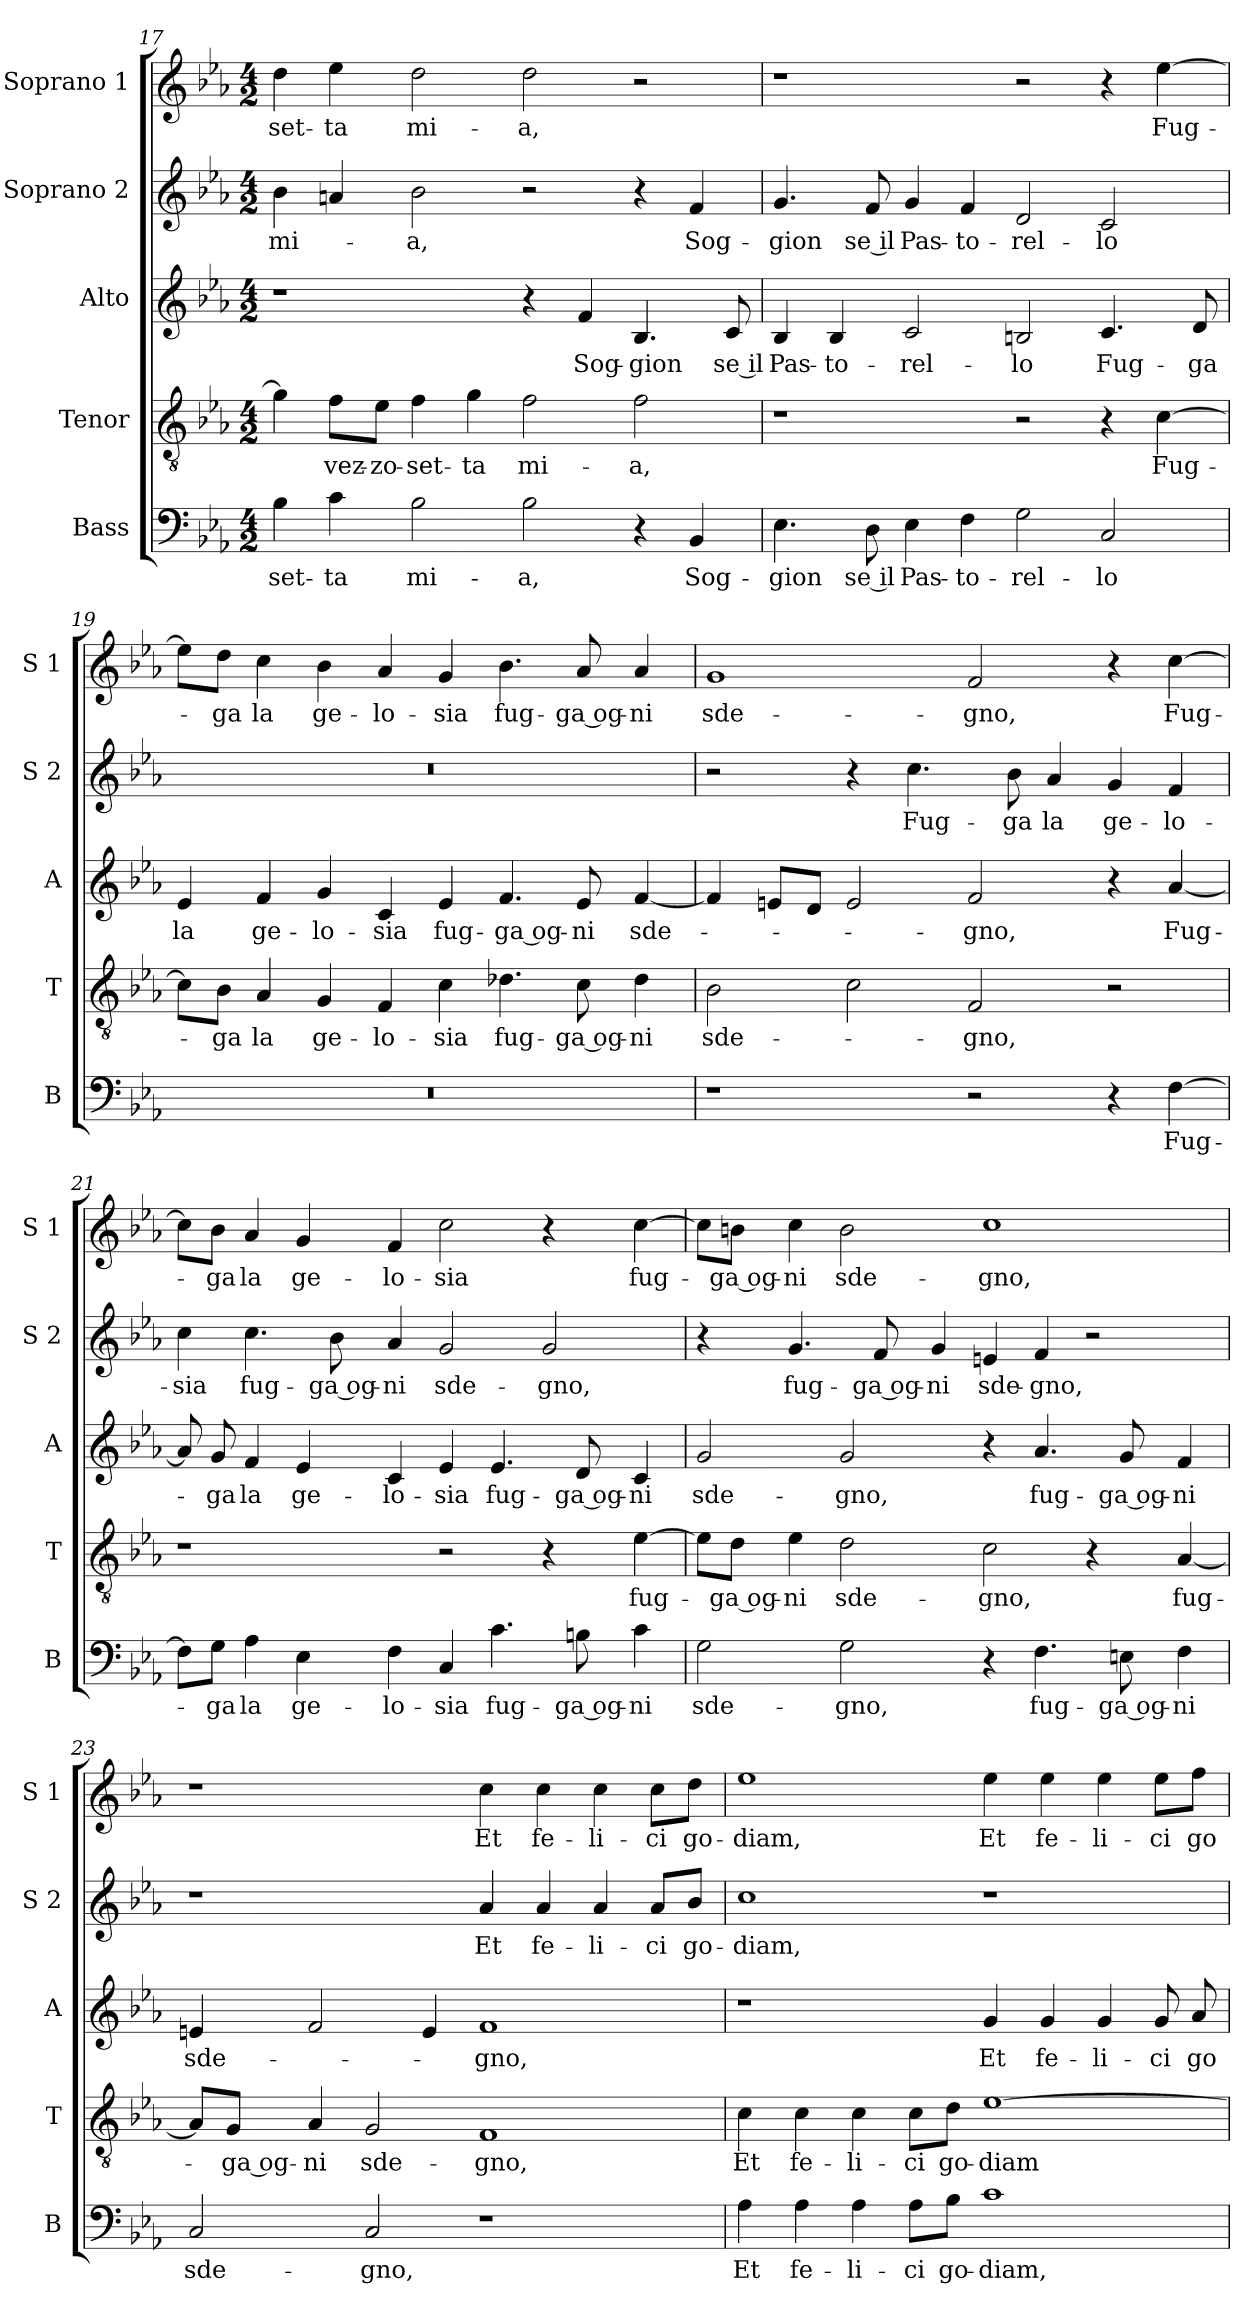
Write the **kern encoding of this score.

**kern	**text	**kern	**text	**kern	**text	**kern	**text	**kern	**text
*part5	*part5	*part4	*part4	*part3	*part3	*part2	*part2	*part1	*part1
*staff5	*staff5	*staff4	*staff4	*staff3	*staff3	*staff2	*staff2	*staff1	*staff1
*I"Bass	*	*I"Tenor	*	*I"Alto	*	*I"Soprano 2	*	*I"Soprano 1	*
*I'B	*	*I'T	*	*I'A	*	*I'S 2	*	*I'S 1	*
*clefF4	*	*clefGv2	*	*clefG2	*	*clefG2	*	*clefG2	*
*k[b-e-a-]	*	*k[b-e-a-]	*	*k[b-e-a-]	*	*k[b-e-a-]	*	*k[b-e-a-]	*
*E-:	*	*E-:	*	*E-:	*	*E-:	*	*E-:	*
*M4/2	*	*M4/2	*	*M4/2	*	*M4/2	*	*M4/2	*
=17	=17	=17	=17	=17	=17	=17	=17	=17	=17
!	!LO:LY:b	!	!	!	!	!	!LO:LY:b	!	!LO:LY:b
4B-\	-set-	4g\]	.	1r	.	4b-\	mi-	4dd\	-set-
!	!LO:LY:b	!	!LO:LY:b	!	!	!	!	!	!LO:LY:b
4c\	-ta	8f\L	vez-	.	.	4an/	.	4ee-\	-ta
!	!	!	!LO:LY:b	!	!	!	!	!	!
.	.	8e-\J	-zo-	.	.	.	.	.	.
!	!LO:LY:b	!	!LO:LY:b	!	!	!	!LO:LY:b	!	!LO:LY:b
2B-\	mi-	4f\	-set-	.	.	2b-\	-a,	2dd\	mi-
!	!	!	!LO:LY:b	!	!	!	!	!	!
.	.	4g\	-ta	.	.	.	.	.	.
!	!LO:LY:b	!	!LO:LY:b	!	!	!	!	!	!LO:LY:b
2B-\	-a,	2f\	mi-	4r	.	2r	.	2dd\	-a,
!	!	!	!	!	!LO:LY:b	!	!	!	!
.	.	.	.	4f/	Sog-	.	.	.	.
!	!	!	!LO:LY:b	!	!LO:LY:b	!	!	!	!
4r	.	2f\	-a,	4.B-/	-gion	4r	.	2r	.
!	!LO:LY:b	!	!	!	!	!	!LO:LY:b	!	!
4BB-/	Sog-	.	.	.	.	4f/	Sog-	.	.
!	!	!	!	!	!LO:LY:b	!	!	!	!
.	.	.	.	8c/	se il	.	.	.	.
!!LO:PB:g=z
=18	=18	=18	=18	=18	=18	=18	=18	=18	=18
!	!LO:LY:b	!	!	!	!LO:LY:b	!	!LO:LY:b	!	!
4.E-\	-gion	1r	.	4B-/	Pas-	4.g/	-gion	1r	.
!	!	!	!	!	!LO:LY:b	!	!	!	!
.	.	.	.	4B-/	-to-	.	.	.	.
!	!LO:LY:b	!	!	!	!	!	!LO:LY:b	!	!
8D\	se il	.	.	.	.	8f/	se il	.	.
!	!LO:LY:b	!	!	!	!LO:LY:b	!	!LO:LY:b	!	!
4E-\	Pas-	.	.	2c/	-rel-	4g/	Pas-	.	.
!	!LO:LY:b	!	!	!	!	!	!LO:LY:b	!	!
4F\	-to-	.	.	.	.	4f/	-to-	.	.
!	!LO:LY:b	!	!	!	!LO:LY:b	!	!LO:LY:b	!	!
2G\	-rel-	2r	.	2Bn/	-lo	2d/	-rel-	2r	.
!	!LO:LY:b	!	!	!	!LO:LY:b	!	!LO:LY:b	!	!
2C/	-lo	4r	.	4.c/	Fug-	2c/	-lo	4r	.
!	!	!	!LO:LY:b	!	!	!	!	!	!LO:LY:b
.	.	[4c\	Fug-	.	.	.	.	[4ee-\	Fug-
!	!	!	!	!	!LO:LY:b	!	!	!	!
.	.	.	.	8d/	-ga	.	.	.	.
=19	=19	=19	=19	=19	=19	=19	=19	=19	=19
!	!	!	!	!	!LO:LY:b	!	!	!	!
0r	.	8c\L]	.	4e-/	la	0r	.	8ee-\L]	.
!	!	!	!LO:LY:b	!	!	!	!	!	!LO:LY:b
.	.	8B-\J	-ga	.	.	.	.	8dd\J	-ga
!	!	!	!LO:LY:b	!	!LO:LY:b	!	!	!	!LO:LY:b
.	.	4A-/	la	4f/	ge-	.	.	4cc\	la
!	!	!	!LO:LY:b	!	!LO:LY:b	!	!	!	!LO:LY:b
.	.	4G/	ge-	4g/	-lo-	.	.	4b-\	ge-
!	!	!	!LO:LY:b	!	!LO:LY:b	!	!	!	!LO:LY:b
.	.	4F/	-lo-	4c/	-sia	.	.	4a-/	-lo-
!	!	!	!LO:LY:b	!	!LO:LY:b	!	!	!	!LO:LY:b
.	.	4c\	-sia	4e-/	fug-	.	.	4g/	-sia
!	!	!	!LO:LY:b	!	!LO:LY:b	!	!	!	!LO:LY:b
.	.	4.d-X\	fug-	4.f/	-ga og-	.	.	4.b-\	fug-
!	!	!	!LO:LY:b	!	!LO:LY:b	!	!	!	!LO:LY:b
.	.	8c\	-ga og-	8e-/	-ni	.	.	8a-/	-ga og-
!	!	!	!LO:LY:b	!	!LO:LY:b	!	!	!	!LO:LY:b
.	.	4d-\	-ni	[4f/	sde-	.	.	4a-/	-ni
=20	=20	=20	=20	=20	=20	=20	=20	=20	=20
!	!	!	!LO:LY:b	!	!	!	!	!	!LO:LY:b
1r	.	2B-\	sde-	4f/]	.	2r	.	1g	sde-
.	.	.	.	8en/L	.	.	.	.	.
.	.	.	.	8d/J	.	.	.	.	.
.	.	2c\	.	2e/	.	4r	.	.	.
!	!	!	!	!	!	!	!LO:LY:b	!	!
.	.	.	.	.	.	4.cc\	Fug-	.	.
!	!	!	!LO:LY:b	!	!LO:LY:b	!	!	!	!LO:LY:b
2r	.	2F/	-gno,	2f/	-gno,	.	.	2f/	-gno,
!	!	!	!	!	!	!	!LO:LY:b	!	!
.	.	.	.	.	.	8b-\	-ga	.	.
!	!	!	!	!	!	!	!LO:LY:b	!	!
.	.	.	.	.	.	4a-/	la	.	.
!	!	!	!	!	!	!	!LO:LY:b	!	!
4r	.	2r	.	4r	.	4g/	ge-	4r	.
!	!LO:LY:b	!	!	!	!LO:LY:b	!	!LO:LY:b	!	!LO:LY:b
[4F\	Fug-	.	.	[4a-/	Fug-	4f/	-lo-	[4cc\	Fug-
!!LO:LB:g=z
=21	=21	=21	=21	=21	=21	=21	=21	=21	=21
!	!	!	!	!	!	!	!LO:LY:b	!	!
8F\L]	.	1r	.	8a-/]	.	4cc\	-sia	8cc\L]	.
!	!LO:LY:b	!	!	!	!LO:LY:b	!	!	!	!LO:LY:b
8G\J	-ga	.	.	8g/	-ga	.	.	8b-\J	-ga
!	!LO:LY:b	!	!	!	!LO:LY:b	!	!LO:LY:b	!	!LO:LY:b
4A-\	la	.	.	4f/	la	4.cc\	fug-	4a-/	la
!	!LO:LY:b	!	!	!	!LO:LY:b	!	!	!	!LO:LY:b
4E-\	ge-	.	.	4e-/	ge-	.	.	4g/	ge-
!	!	!	!	!	!	!	!LO:LY:b	!	!
.	.	.	.	.	.	8b-\	-ga og-	.	.
!	!LO:LY:b	!	!	!	!LO:LY:b	!	!LO:LY:b	!	!LO:LY:b
4F\	-lo-	.	.	4c/	-lo-	4a-/	-ni	4f/	-lo-
!	!LO:LY:b	!	!	!	!LO:LY:b	!	!LO:LY:b	!	!LO:LY:b
4C/	-sia	2r	.	4e-/	-sia	2g/	sde-	2cc\	-sia
!	!LO:LY:b	!	!	!	!LO:LY:b	!	!	!	!
4.c\	fug-	.	.	4.e-/	fug-	.	.	.	.
!	!	!	!	!	!	!	!LO:LY:b	!	!
.	.	4r	.	.	.	2g/	-gno,	4r	.
!	!LO:LY:b	!	!	!	!LO:LY:b	!	!	!	!
8Bn\	-ga og-	.	.	8d/	-ga og-	.	.	.	.
!	!LO:LY:b	!	!LO:LY:b	!	!LO:LY:b	!	!	!	!LO:LY:b
4c\	-ni	[4e-\	fug-	4c/	-ni	.	.	[4cc\	fug-
=22	=22	=22	=22	=22	=22	=22	=22	=22	=22
!	!LO:LY:b	!	!	!	!LO:LY:b	!	!	!	!
2G\	sde-	8e-\L]	.	2g/	sde-	4r	.	8cc\L]	.
!	!	!	!LO:LY:b	!	!	!	!	!	!LO:LY:b
.	.	8d\J	-ga og-	.	.	.	.	8bn\J	-ga og-
!	!	!	!LO:LY:b	!	!	!	!LO:LY:b	!	!LO:LY:b
.	.	4e-\	-ni	.	.	4.g/	fug-	4cc\	-ni
!	!LO:LY:b	!	!LO:LY:b	!	!LO:LY:b	!	!	!	!LO:LY:b
2G\	-gno,	2d\	sde-	2g/	-gno,	.	.	2b\	sde-
!	!	!	!	!	!	!	!LO:LY:b	!	!
.	.	.	.	.	.	8f/	-ga og-	.	.
!	!	!	!	!	!	!	!LO:LY:b	!	!
.	.	.	.	.	.	4g/	-ni	.	.
!	!	!	!LO:LY:b	!	!	!	!LO:LY:b	!	!LO:LY:b
4r	.	2c\	-gno,	4r	.	4en/	sde-	1cc	-gno,
!	!LO:LY:b	!	!	!	!LO:LY:b	!	!LO:LY:b	!	!
4.F\	fug-	.	.	4.a-/	fug-	4f/	-gno,	.	.
.	.	4r	.	.	.	2r	.	.	.
!	!LO:LY:b	!	!	!	!LO:LY:b	!	!	!	!
8En\	-ga og-	.	.	8g/	-ga og-	.	.	.	.
!	!LO:LY:b	!	!LO:LY:b	!	!LO:LY:b	!	!	!	!
4F\	-ni	[4A-/	fug-	4f/	-ni	.	.	.	.
!!LO:LB:g=z
=23	=23	=23	=23	=23	=23	=23	=23	=23	=23
!	!LO:LY:b	!	!	!	!LO:LY:b	!	!	!	!
2C/	sde-	8A-/L]	.	4en/	sde-	1r	.	1r	.
!	!	!	!LO:LY:b	!	!	!	!	!	!
.	.	8G/J	-ga og-	.	.	.	.	.	.
!	!	!	!LO:LY:b	!	!	!	!	!	!
.	.	4A-/	-ni	2f/	.	.	.	.	.
!	!LO:LY:b	!	!LO:LY:b	!	!	!	!	!	!
2C/	-gno,	2G/	sde-	.	.	.	.	.	.
.	.	.	.	4e/	.	.	.	.	.
!	!	!	!LO:LY:b	!	!LO:LY:b	!	!LO:LY:b	!	!LO:LY:b
1r	.	1F	-gno,	1f	-gno,	4a-/	Et	4cc\	Et
!	!	!	!	!	!	!	!LO:LY:b	!	!LO:LY:b
.	.	.	.	.	.	4a-/	fe-	4cc\	fe-
!	!	!	!	!	!	!	!LO:LY:b	!	!LO:LY:b
.	.	.	.	.	.	4a-/	-li-	4cc\	-li-
!	!	!	!	!	!	!	!LO:LY:b	!	!LO:LY:b
.	.	.	.	.	.	8a-/L	-ci	8cc\L	-ci
!	!	!	!	!	!	!	!LO:LY:b	!	!LO:LY:b
.	.	.	.	.	.	8b-/J	go-	8dd\J	go-
=24	=24	=24	=24	=24	=24	=24	=24	=24	=24
!	!LO:LY:b	!	!LO:LY:b	!	!	!	!LO:LY:b	!	!LO:LY:b
4A-\	Et	4c\	Et	1r	.	1cc	-diam,	1ee-	-diam,
!	!LO:LY:b	!	!LO:LY:b	!	!	!	!	!	!
4A-\	fe-	4c\	fe-	.	.	.	.	.	.
!	!LO:LY:b	!	!LO:LY:b	!	!	!	!	!	!
4A-\	-li-	4c\	-li-	.	.	.	.	.	.
!	!LO:LY:b	!	!LO:LY:b	!	!	!	!	!	!
8A-\L	-ci	8c\L	-ci	.	.	.	.	.	.
!	!LO:LY:b	!	!LO:LY:b	!	!	!	!	!	!
8B-\J	go-	8d\J	go-	.	.	.	.	.	.
!	!LO:LY:b	!	!LO:LY:b	!	!LO:LY:b	!	!	!	!LO:LY:b
1c	-diam,	[1e-	-diam	4g/	Et	1r	.	4ee-\	Et
!	!	!	!	!	!LO:LY:b	!	!	!	!LO:LY:b
.	.	.	.	4g/	fe-	.	.	4ee-\	fe-
!	!	!	!	!	!LO:LY:b	!	!	!	!LO:LY:b
.	.	.	.	4g/	-li-	.	.	4ee-\	-li-
!	!	!	!	!	!LO:LY:b	!	!	!	!LO:LY:b
.	.	.	.	8g/	-ci	.	.	8ee-\L	-ci
!	!	!	!	!	!LO:LY:b	!	!	!	!LO:LY:b
.	.	.	.	8a-/	go-	.	.	8ff\J	go-
=	=	=	=	=	=	=	=	=	=
*-	*-	*-	*-	*-	*-	*-	*-	*-	*-
